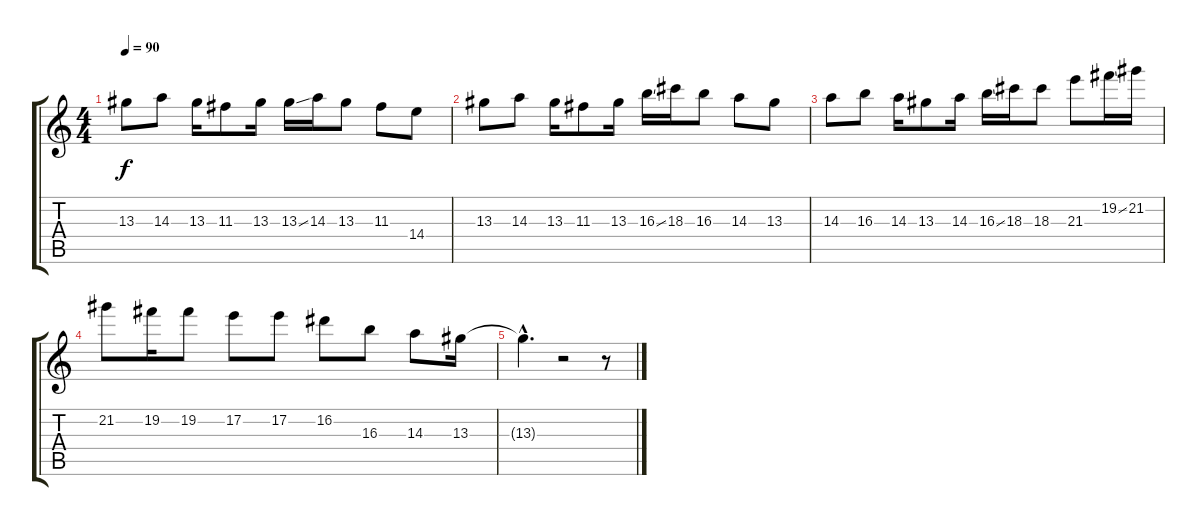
\track "" {instrument overdrivenguitar}
\staff {score tabs}
\tuning (E4 B3 G3 D3 A2 E2) {hide}
\ts (4 4)
\tempo 90
\clef g2
\ks c
13.3.8{dy f} 14.3.8 13.3.16 11.3.8 13.3.16 13.3{ss}.16 14.3.16 13.3.8 11.3.8 14.4.8 |
13.3.8 14.3.8 13.3.16 11.3.8 13.3.16 16.3{ss}.16 18.3.16 16.3.8 14.3.8 13.3.8 |
14.3.8 16.3.8 14.3.16 13.3.8 14.3.16 16.3{ss}.16 18.3.16 18.3.8 21.3.8 19.2{ss}.16 21.2.16 |
21.2.8 19.2.16 19.2.8 17.2.8 17.2.8 16.2.8 16.3.8 14.3.8 13.3.16 |
13.3{hac t}.4{d} r.2 r.8
